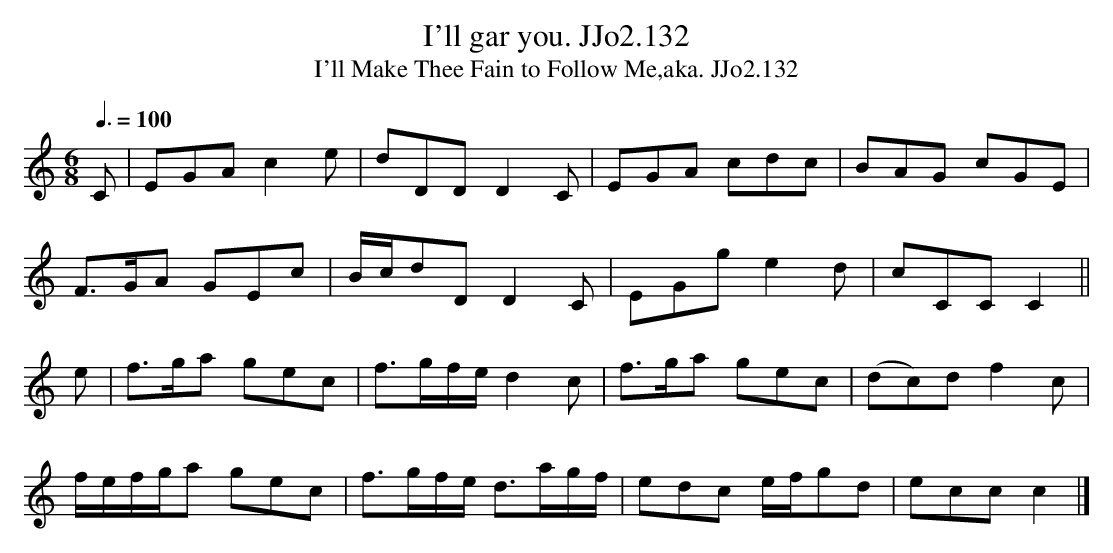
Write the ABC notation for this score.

X:1
T:I'll gar you. JJo2.132
T:I'll Make Thee Fain to Follow Me,aka. JJo2.132
M:6/8
L:1/8
Q:3/8=100
K:C
C |EGA c2e | dDD D2C | EGA cdc | BAG cGE |
F>GA GEc | B/c/dD D2C | EGg e2d | cCC C2 ||
e |f>ga gec | f>gf/e/ d2c | f>ga gec | (dc)d f2c |
f/e/f/g/a gec | f>gf/e/ d>ag/f/ | edc e/f/gd | ecc c2 |]
